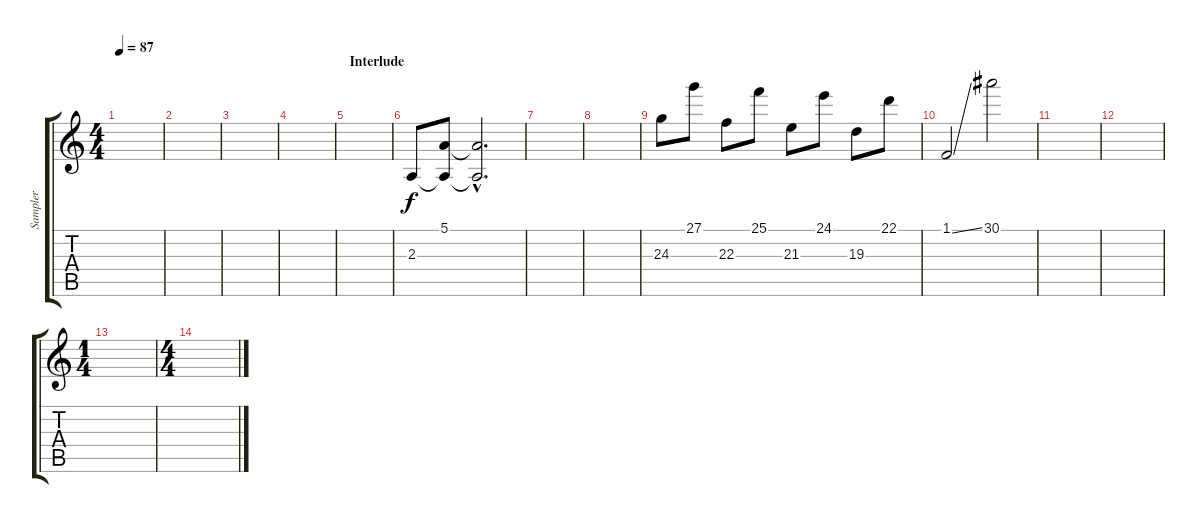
\track ("Sampler" "Sampler") {instrument pad8sweep}
\staff {score tabs}
\tuning (E4 B3 G3 D3 A2 E2) {hide}
\ts (4 4)
\tempo 87
\clef g2
\ks c
|
|
|
|
\section ("" "Interlude")
|
2.3.8{instrument electricguitarjazz} (5.1 2.3{t}).8 (5.1{hac t} 2.3{hac t}).2{d} |
|
|
24.3.8{instrument pad1newage} 27.1.8 22.3.8 25.1.8 21.3.8 24.1.8 19.3.8 22.1.8 |
1.1{ss}.2 30.1.2 |
|
|
\ts (1 4)
|
\ts (4 4)
